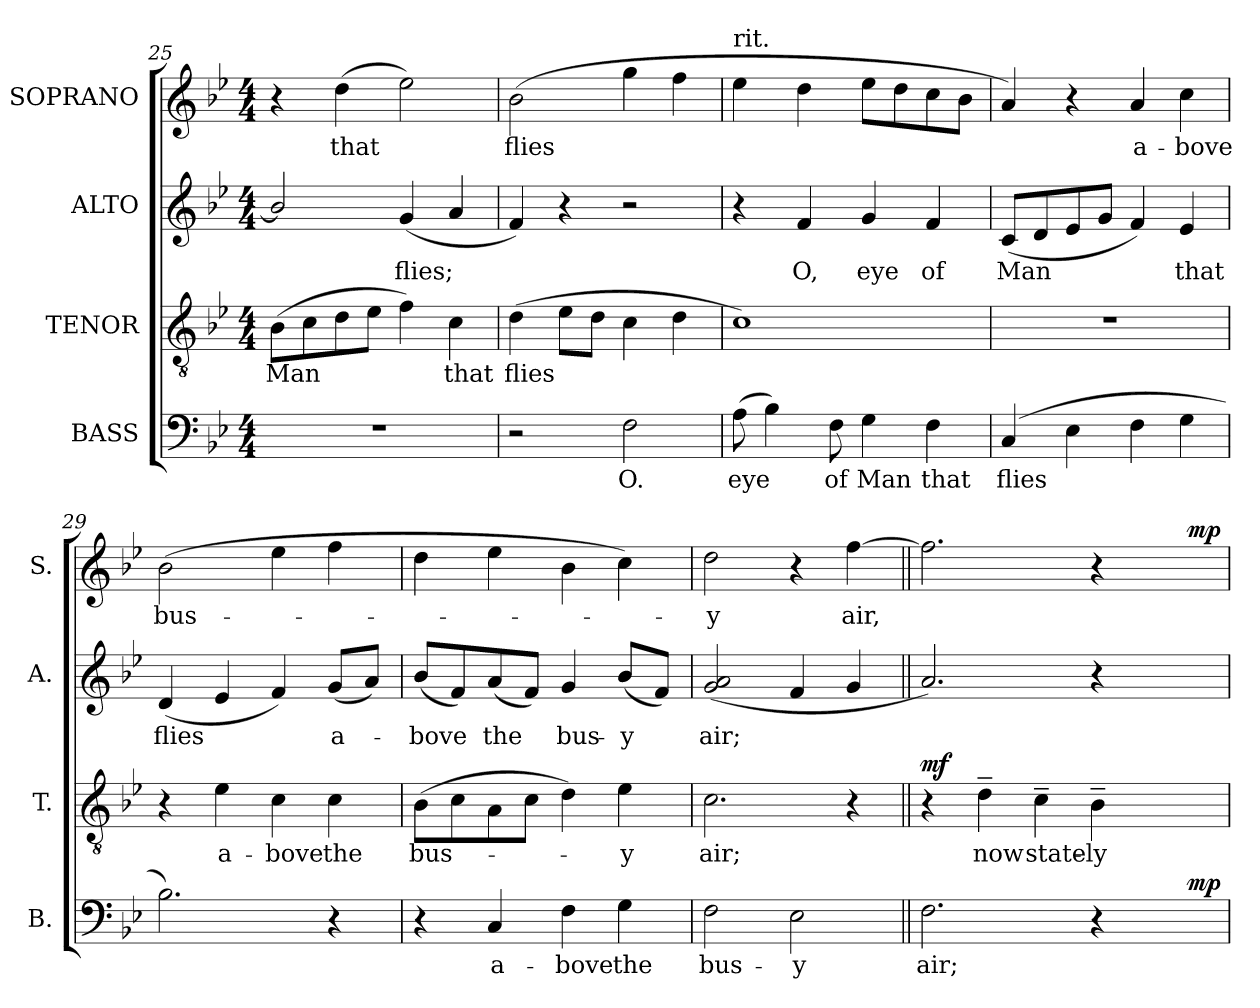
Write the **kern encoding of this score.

**kern	**text	**dynam	**kern	**text	**dynam	**kern	**text	**kern	**text	**dynam
*part4	*part4	*part4	*part3	*part3	*part3	*part2	*part2	*part1	*part1	*part1
*staff4	*staff4	*staff4	*staff3	*staff3	*staff3	*staff2	*staff2	*staff1	*staff1	*staff1
*I"BASS	*	*	*I"TENOR	*	*	*I"ALTO	*	*I"SOPRANO	*	*
*I'B.	*	*	*I'T.	*	*	*I'A.	*	*I'S.	*	*
*clefF4	*	*	*clefGv2	*	*	*clefG2	*	*clefG2	*	*
*	*	*	*ITrd7c12	*	*	*	*	*	*	*
*k[b-e-]	*	*	*k[b-e-]	*	*	*k[b-e-]	*	*k[b-e-]	*	*
*B-:	*	*	*B-:	*	*	*B-:	*	*B-:	*	*
*M4/4	*	*	*M4/4	*	*	*M4/4	*	*M4/4	*	*
=25	=25	=25	=25	=25	=25	=25	=25	=25	=25	=25
!	!	!	!	!LO:LY:b:color=#000000	!	!	!	!	!	!
1r	.	.	(8BB-i\L	Man	.	2b-i/]	.	4r	.	.
.	.	.	8Ci\	.	.	.	.	.	.	.
!	!	!	!	!	!	!	!	!	!LO:LY:b:color=#000000	!
.	.	.	8Di\	.	.	.	.	(4ddi\	that	.
.	.	.	8E-i\J	.	.	.	.	.	.	.
!	!	!	!	!	!	!	!LO:LY:b:color=#000000	!	!	!
.	.	.	4Fi\)	.	.	(4gi/	flies;	2ee-i\)	.	.
!	!	!	!	!LO:LY:b:color=#000000	!	!	!	!	!	!
.	.	.	4Ci\	that	.	4ai/	.	.	.	.
=26	=26	=26	=26	=26	=26	=26	=26	=26	=26	=26
!	!	!	!	!LO:LY:b:color=#000000	!	!	!	!	!	!
!	!	!	!	!	!	!	!	!	!LO:LY:b:color=#000000	!
2r	.	.	(4Di\	flies	.	4fi/)	.	(2b-i\	flies	.
.	.	.	8E-i\L	.	.	4r	.	.	.	.
.	.	.	8Di\J	.	.	.	.	.	.	.
!	!LO:LY:b:color=#000000	!	!	!	!	!	!	!	!	!
2Fi\	O.	.	4Ci\	.	.	2r	.	4ggi\	.	.
.	.	.	4Di\	.	.	.	.	4ffi\	.	.
=27	=27	=27	=27	=27	=27	=27	=27	=27	=27	=27
!	!	!	!	!	!	!	!	!LO:TX:t=rit.	!	!
!	!LO:LY:b:color=#000000	!	!	!	!	!	!	!	!	!
(8Ai\	eye	.	1Ci)	.	.	4r	.	4ee-i\	.	.
4B-i\)	.	.	.	.	.	.	.	.	.	.
!	!	!	!	!	!	!	!LO:LY:b:color=#000000	!	!	!
.	.	.	.	.	.	4fi/	O,	4ddi\	.	.
!	!LO:LY:b:color=#000000	!	!	!	!	!	!	!	!	!
8Fi\	of	.	.	.	.	.	.	.	.	.
!	!LO:LY:b:color=#000000	!	!	!	!	!	!	!	!	!
!	!	!	!	!	!	!	!LO:LY:b:color=#000000	!	!	!
4Gi\	Man	.	.	.	.	4gi/	eye	8ee-i\L	.	.
.	.	.	.	.	.	.	.	8ddi\	.	.
!	!LO:LY:b:color=#000000	!	!	!	!	!	!	!	!	!
!	!	!	!	!	!	!	!LO:LY:b:color=#000000	!	!	!
4Fi\	that	.	.	.	.	4fi/	of	8cci\	.	.
.	.	.	.	.	.	.	.	8b-i\J	.	.
=28	=28	=28	=28	=28	=28	=28	=28	=28	=28	=28
!	!LO:LY:b:color=#000000	!	!	!	!	!	!	!	!	!
!	!	!	!	!	!	!	!LO:LY:b:color=#000000	!	!	!
(4Ci/	flies	.	1r	.	.	(8ci/L	Man	4ai/)	.	.
.	.	.	.	.	.	8di/	.	.	.	.
4E-i\	.	.	.	.	.	8e-i/	.	4r	.	.
.	.	.	.	.	.	8gi/J	.	.	.	.
!	!	!	!	!	!	!	!	!	!LO:LY:b:color=#000000	!
4Fi\	.	.	.	.	.	4fi/)	.	4ai/	a-	.
!	!	!	!	!	!	!	!LO:LY:b:color=#000000	!	!	!
!	!	!	!	!	!	!	!	!	!LO:LY:b:color=#000000	!
4Gi\	.	.	.	.	.	4e-i/	that	4cci\	-bove	.
!!LO:LB:g=z
=29	=29	=29	=29	=29	=29	=29	=29	=29	=29	=29
!	!	!	!	!	!	!	!LO:LY:b:color=#000000	!	!	!
!	!	!	!	!	!	!	!	!	!LO:LY:b:color=#000000	!
2.B-i\)	.	.	4r	.	.	(4di/	flies	(2b-i\	bus-	.
!	!	!	!	!LO:LY:b:color=#000000	!	!	!	!	!	!
.	.	.	4E-i\	a-	.	4e-i/	.	.	.	.
!	!	!	!	!LO:LY:b:color=#000000	!	!	!	!	!	!
.	.	.	4Ci\	-bove	.	4fi/)	.	4ee-i\	.	.
!	!	!	!	!LO:LY:b:color=#000000	!	!	!	!	!	!
!	!	!	!	!	!	!	!LO:LY:b:color=#000000	!	!	!
4r	.	.	4Ci\	the	.	(8gi/L	a-	4ffi\	.	.
.	.	.	.	.	.	8ai/J)	.	.	.	.
=30	=30	=30	=30	=30	=30	=30	=30	=30	=30	=30
!	!	!	!	!LO:LY:b:color=#000000	!	!	!	!	!	!
!	!	!	!	!	!	!	!LO:LY:b:color=#000000	!	!	!
4r	.	.	(8BB-i\L	bus-	.	(8b-i/L	-bove	4ddi\	.	.
.	.	.	8Ci\	.	.	8fi/)	.	.	.	.
!	!LO:LY:b:color=#000000	!	!	!	!	!	!	!	!	!
!	!	!	!	!	!	!	!LO:LY:b:color=#000000	!	!	!
4Ci/	a-	.	8AAi\	.	.	(8ai/	the	4ee-i\	.	.
.	.	.	8Ci\J	.	.	8fi/J)	.	.	.	.
!	!LO:LY:b:color=#000000	!	!	!	!	!	!	!	!	!
!	!	!	!	!	!	!	!LO:LY:b:color=#000000	!	!	!
4Fi\	-bove	.	4Di\)	.	.	4gi/	bus-	4b-i\	.	.
!	!LO:LY:b:color=#000000	!	!	!	!	!	!	!	!	!
!	!	!	!	!LO:LY:b:color=#000000	!	!	!	!	!	!
!	!	!	!	!	!	!	!LO:LY:b:color=#000000	!	!	!
4Gi\	the	.	4E-i\	-y	.	(8b-i/L	-y	4cci\)	.	.
.	.	.	.	.	.	8fi/J)	.	.	.	.
=31	=31	=31	=31	=31	=31	=31	=31	=31	=31	=31
!	!LO:LY:b:color=#000000	!	!	!	!	!	!	!	!	!
!	!	!	!	!LO:LY:b:color=#000000	!	!	!	!	!	!
!	!	!	!	!	!	!	!LO:LY:b:color=#000000	!	!	!
!	!	!	!	!	!	!	!	!	!LO:LY:b:color=#000000	!
2Fi\	bus-	.	2.Ci\	air;	.	(2gi/ 2ai	air;	2ddi\	-y	.
!	!LO:LY:b:color=#000000	!	!	!	!	!	!	!	!	!
2E-i\	-y	.	.	.	.	4fi/	.	4r	.	.
!	!	!	!	!	!	!	!	!	!LO:LY:b:color=#000000	!
.	.	.	4r	.	.	4gi/	.	[4ffi\	air,	.
=32||	=32||	=32||	=32||	=32||	=32||	=32||	=32||	=32||	=32||	=32||
!!LO:REH:place=s1:B:color=#000000:enc=box:fs=19.1405:t=B
*	*	*	*	*	*	*	*	*MM100	*	*
!	!LO:LY:b:color=#000000	!	!	!	!	!	!	!	!	!
*^	*	*	*	*	*	*	*	*^	*	*
2.Fi\	2ryy	air;	.	4r	.	mf	2.ai/)	.	2.ffi\]	2ryy	.	.
!	!	!	!	!	!LO:LY:b:color=#000000	!	!	!	!	!	!	!
.	.	.	.	4D~i\	now	.	.	.	.	.	.	.
!	!	!	!	!	!LO:LY:b:color=#000000	!	!	!	!	!	!	!
.	4ryy	.	.	4C~i\	state-	.	.	.	.	4ryy	.	.
!	!	!	!	!	!LO:LY:b:color=#000000	!	!	!	!	!	!	!
4r	8ryy	.	.	4BB-~i\	-ly	.	4r	.	4r	8ryy	.	.
.	16ryy	.	.	.	.	.	.	.	.	16ryy	.	.
.	32ryy	.	.	.	.	.	.	.	.	32ryy	.	.
.	64ryy	.	.	.	.	.	.	.	.	64ryy	.	.
.	128...ryy	.	.	.	.	.	.	.	.	128...ryy	.	.
.	1024ryy	.	mp	.	.	.	.	.	.	1024ryy	.	mp
*v	*v	*	*	*	*	*	*	*	*v	*v	*	*
=	=	=	=	=	=	=	=	=	=	=
*-	*-	*-	*-	*-	*-	*-	*-	*-	*-	*-
